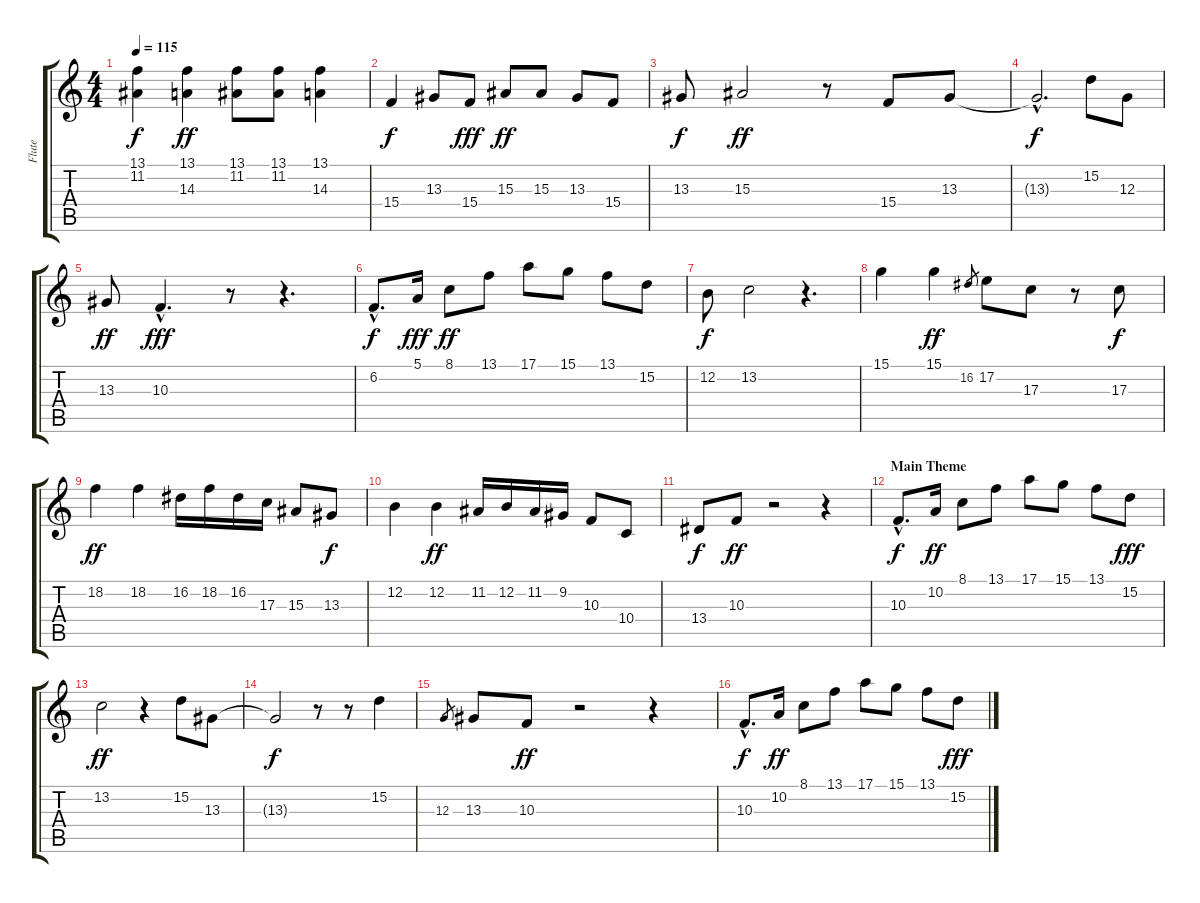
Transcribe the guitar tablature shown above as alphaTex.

\track ("Flute" "Flute") {instrument flute}
\staff {score tabs}
\tuning (E4 B3 G3 D3 A2 E2) {hide}
\ts (4 4)
\tempo 115
\clef g2
\ks c
(13.1 11.2).4{dy f} (13.1 14.3).4{dy ff} (13.1 11.2).8 (13.1 11.2).8 (13.1 14.3).4 |
15.4.4{dy f} 13.3.8 15.4.8{dy fff} 15.3.8{dy ff} 15.3.8 13.3.8 15.4.8 |
13.3.8{dy f} 15.3.2{dy ff} r.8 15.4.8 13.3.8 |
13.3{hac t}.2{d dy f} 15.2.8 12.3.8 |
13.3.8{dy ff} 10.3{hac}.4{d dy fff} r.8 r.4{d} |
6.2{hac}.8{d dy f} 5.1.16{dy fff} 8.1.8{dy ff} 13.1.8 17.1.8 15.1.8 13.1.8 15.2.8 |
12.2.8{dy f} 13.2.2 r.4{d} |
15.1.4 15.1.4{dy ff} 16.2.8{gr} 17.2.8 17.3.8 r.8 17.3.8{dy f} |
18.2.4{dy ff} 18.2.4 16.2.16 18.2.16 16.2.16 17.3.16 15.3.8 13.3.8{dy f} |
12.2.4 12.2.4{dy ff} 11.2.16 12.2.16 11.2.16 9.2.16 10.3.8 10.4.8 |
13.4.8{dy f} 10.3.8{dy ff} r.2 r.4 |
\section ("" "Main Theme")
10.3{hac}.8{d dy f} 10.2.16{dy ff} 8.1.8 13.1.8 17.1.8 15.1.8 13.1.8 15.2.8{dy fff} |
13.2.2{dy ff} r.4 15.2.8 13.3.8 |
13.3{t}.2{dy f} r.8 r.8 15.2.4 |
12.3.8{gr} 13.3.8 10.3.8{dy ff} r.2 r.4 |
10.3{hac}.8{d dy f} 10.2.16{dy ff} 8.1.8 13.1.8 17.1.8 15.1.8 13.1.8 15.2.8{dy fff}
